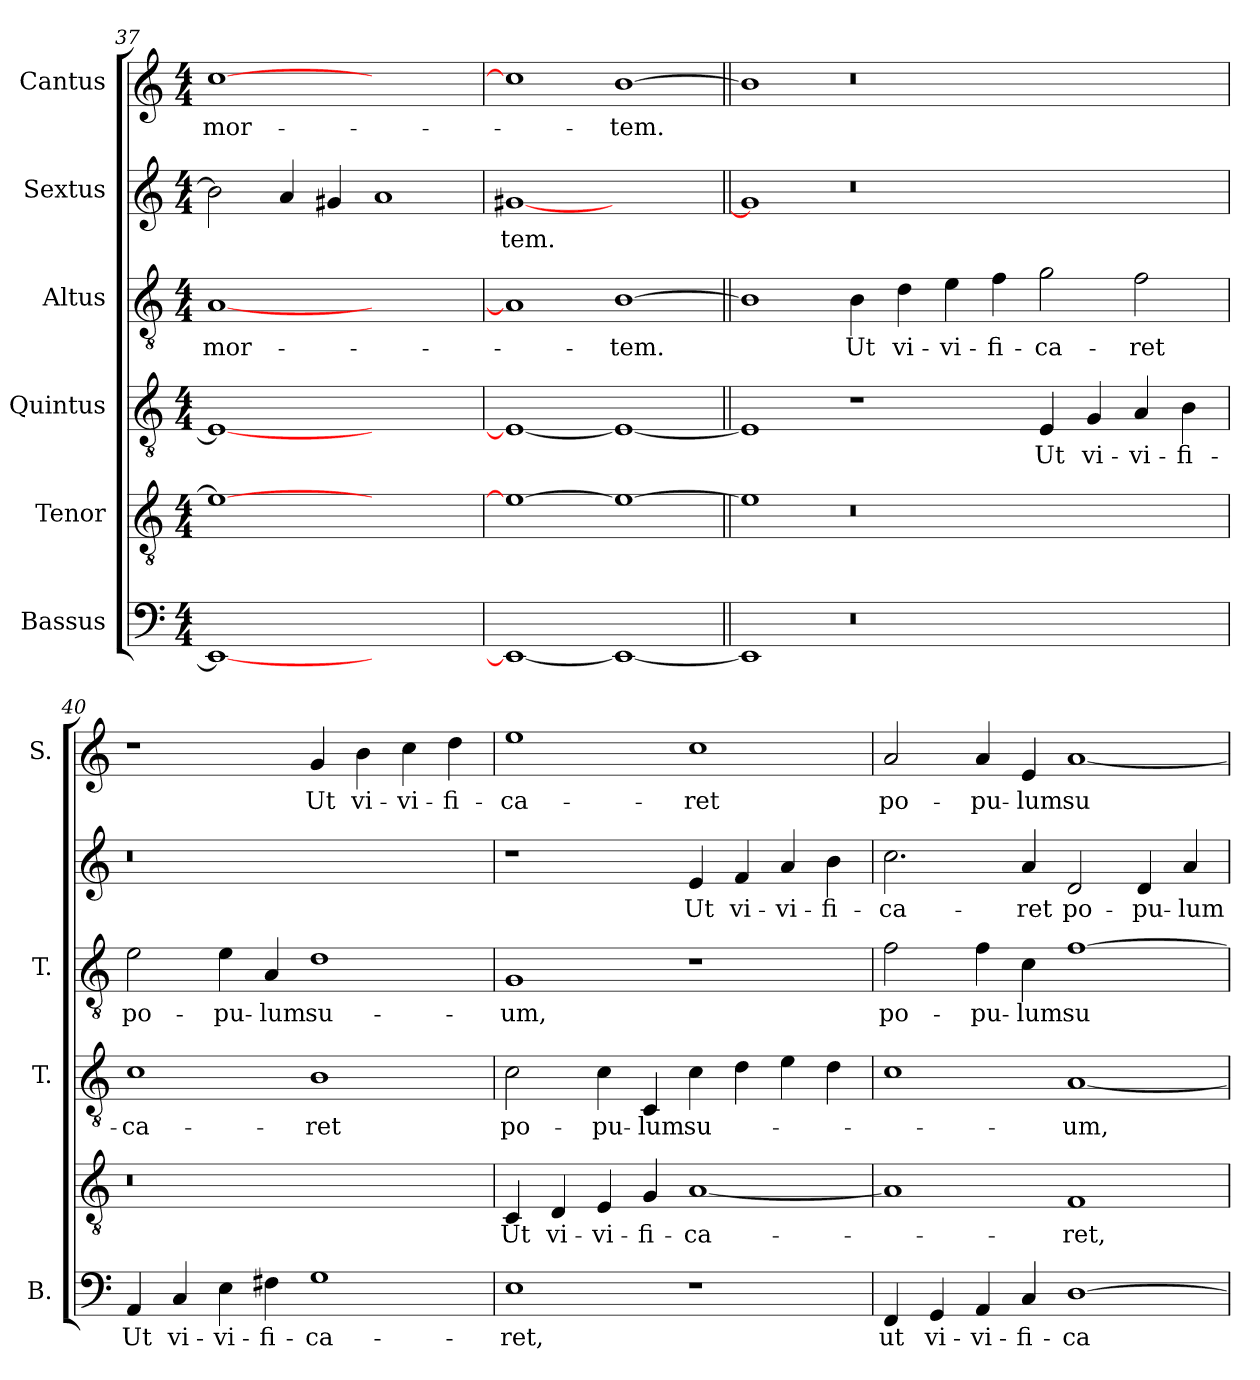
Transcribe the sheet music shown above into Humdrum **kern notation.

**kern	**text	**kern	**text	**kern	**text	**kern	**text	**kern	**text	**kern	**text
*part6	*part6	*part5	*part5	*part4	*part4	*part3	*part3	*part2	*part2	*part1	*part1
*staff6	*staff6	*staff5	*staff5	*staff4	*staff4	*staff3	*staff3	*staff2	*staff2	*staff1	*staff1
*I"Bassus	*	*I"Tenor	*	*I"Quintus	*	*I"Altus	*	*I"Sextus	*	*I"Cantus	*
*I'B.	*	*	*	*I'T.	*	*I'T.	*	*	*	*I'S.	*
*clefF4	*	*clefGv2	*	*clefGv2	*	*clefGv2	*	*clefG2	*	*clefG2	*
*k[]	*	*k[]	*	*k[]	*	*k[]	*	*k[]	*	*k[]	*
*C:	*	*C:	*	*C:	*	*C:	*	*C:	*	*C:	*
*M4/4	*	*M4/4	*	*M4/4	*	*M4/4	*	*M4/4	*	*M4/4	*
=37	=37	=37	=37	=37	=37	=37	=37	=37	=37	=37	=37
1EE/_	.	1e\_	.	1E/_	.	[1A/	mor-	2b\]	.	[1cc\	mor-
.	.	.	.	.	.	.	.	4a/	.	.	.
.	.	.	.	.	.	.	.	4g#X/	.	.	.
1ryy	.	1ryy	.	1ryy	.	1ryy	.	1a/	.	1ryy	.
=38	=38	=38	=38	=38	=38	=38	=38	=38	=38	=38	=38
1EE/_	.	1e\_	.	1E/_	.	1A/]	.	[1g#X/	-tem.	1cc\]	.
1EE/_	.	1e\_	.	1E/_	.	[1B\	-tem.	1ryy	.	[1b\	-tem.
=39||	=39||	=39||	=39||	=39||	=39||	=39||	=39||	=39||	=39||	=39||	=39||
1EE/]	.	1e\]	.	1E/]	.	1B\]	.	1g#/]	.	1b\]	.
!LO:N:vis=0	!	!LO:N:vis=0	!	!	!	!	!	!LO:N:vis=0	!	!LO:N:vis=0	!
1r	.	1r	.	1r	.	4B\	Ut	1r	.	1r	.
.	.	.	.	.	.	4d\	vi-	.	.	.	.
.	.	.	.	.	.	4e\	-vi-	.	.	.	.
.	.	.	.	.	.	4f\	-fi-	.	.	.	.
1ryy	.	1ryy	.	4E/	Ut	2g\	-ca-	1ryy	.	1ryy	.
.	.	.	.	4G/	vi-	.	.	.	.	.	.
.	.	.	.	4A/	-vi-	2f\	-ret	.	.	.	.
.	.	.	.	4B\	-fi-	.	.	.	.	.	.
=40	=40	=40	=40	=40	=40	=40	=40	=40	=40	=40	=40
!	!	!LO:N:vis=0	!	!	!	!	!	!LO:N:vis=0	!	!	!
4AA/	Ut	1r	.	1c\	-ca-	2e\	po-	1r	.	1r	.
4C/	vi-	.	.	.	.	.	.	.	.	.	.
4E\	-vi-	.	.	.	.	4e\	-pu-	.	.	.	.
4F#X\	-fi-	.	.	.	.	4A/	-lum	.	.	.	.
1G\	-ca-	1ryy	.	1B\	-ret	1d\	su-	1ryy	.	4g/	Ut
.	.	.	.	.	.	.	.	.	.	4b\	vi-
.	.	.	.	.	.	.	.	.	.	4cc\	-vi-
.	.	.	.	.	.	.	.	.	.	4dd\	-fi-
=41	=41	=41	=41	=41	=41	=41	=41	=41	=41	=41	=41
1E\	-ret,	4C/	Ut	2c\	po-	1G/	-um,	1r	.	1ee\	-ca-
.	.	4D/	vi-	.	.	.	.	.	.	.	.
.	.	4E/	-vi-	4c\	-pu-	.	.	.	.	.	.
.	.	4G/	-fi-	4C/	-lum	.	.	.	.	.	.
1r	.	[1A/	-ca-	4c\	su-	1r	.	4e/	Ut	1cc\	-ret
.	.	.	.	4d\	.	.	.	4f/	vi-	.	.
.	.	.	.	4e\	.	.	.	4a/	-vi-	.	.
.	.	.	.	4d\	.	.	.	4b\	-fi-	.	.
=42	=42	=42	=42	=42	=42	=42	=42	=42	=42	=42	=42
4FF/	ut	1A/]	.	1c\	.	2f\	po-	2.cc\	-ca-	2a/	po-
4GG/	vi-	.	.	.	.	.	.	.	.	.	.
4AA/	-vi-	.	.	.	.	4f\	-pu-	.	.	4a/	-pu-
4C/	-fi-	.	.	.	.	4c\	-lum	4a/	-ret	4e/	-lum
[1D\	-ca-	1F/	-ret,	[1A/	-um,	[1f\	su-	2d/	po-	[1a/	su-
.	.	.	.	.	.	.	.	4d/	-pu-	.	.
.	.	.	.	.	.	.	.	4a/	-lum	.	.
=	=	=	=	=	=	=	=	=	=	=	=
*-	*-	*-	*-	*-	*-	*-	*-	*-	*-	*-	*-
